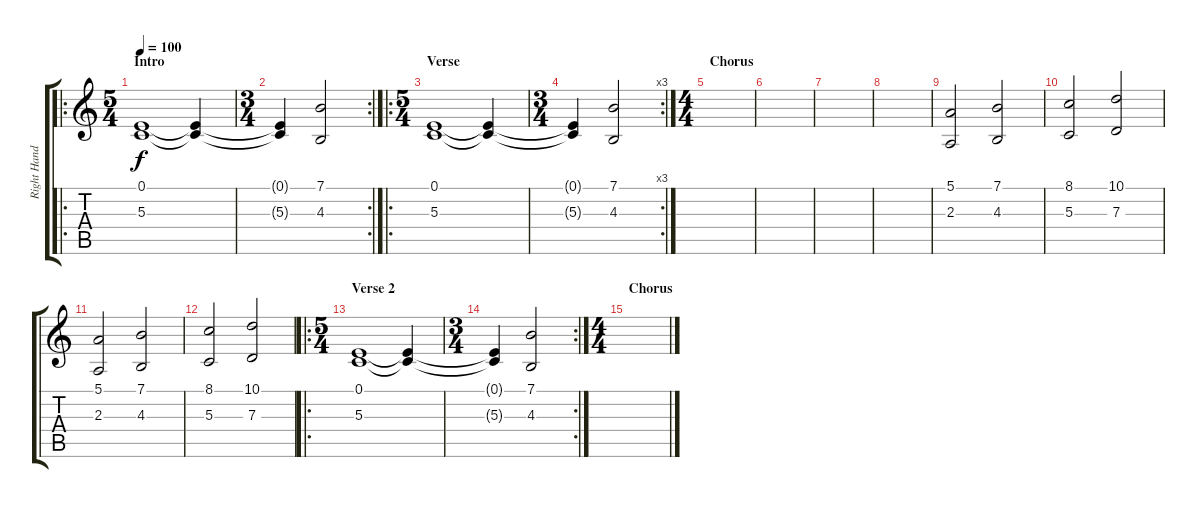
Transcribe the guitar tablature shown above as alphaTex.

\track ("Right Hand Synth" "Right Hand") {instrument synthstrings1}
\staff {score tabs}
\tuning (E4 B3 G3 D3 A2 E2) {hide}
\ro
\ts (5 4)
\section ("" "Intro")
\tempo 100
\clef g2
\ks c
(0.1 5.3).1{dy f instrument synthstrings1} (0.1{t} 5.3{t}).4 |
\rc 2
\ts (3 4)
(0.1{t} 5.3{t}).4 (7.1 4.3).2 |
\ro
\ts (5 4)
\section ("" "Verse")
(0.1 5.3).1 (0.1{t} 5.3{t}).4 |
\rc 3
\ts (3 4)
(0.1{t} 5.3{t}).4 (7.1 4.3).2 |
\ts (4 4)
\section ("" "Chorus")
|
|
|
|
(5.1 2.3).2 (7.1 4.3).2 |
(8.1 5.3).2 (10.1 7.3).2 |
(5.1 2.3).2 (7.1 4.3).2 |
(8.1 5.3).2 (10.1 7.3).2 |
\ro
\ts (5 4)
\section ("" "Verse 2")
(0.1 5.3).1 (0.1{t} 5.3{t}).4 |
\rc 2
\ts (3 4)
(0.1{t} 5.3{t}).4 (7.1 4.3).2 |
\ts (4 4)
\section ("" "Chorus")
